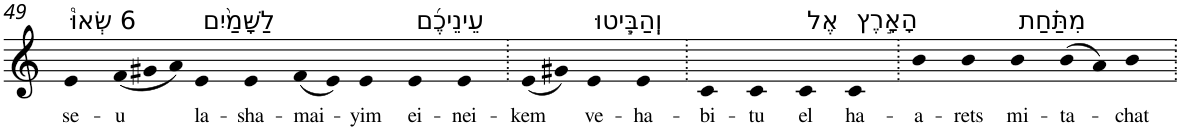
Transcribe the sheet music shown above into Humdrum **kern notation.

**kern	**text
*part1	*part1
*staff1	*staff1
*I"Piano	*
*I'Pno	*
!!LO:PB:g=z
*clefG2	*
*k[]	*
=49	=49
!LO:TX:a:t=6 שְׂאוּ֩	!
!	!LO:LY:b
4e	se-
!	!LO:LY:b
(12f	-u
12g#X	.
12a)	.
!LO:TX:a:t=לַשָּׁמַ֨יִם	!
!	!LO:LY:b
4e	la-
!	!LO:LY:b
4e	-sha-
!	!LO:LY:b
(8f	-mai-
8e)	.
!	!LO:LY:b
4e	-yim
!LO:TX:a:t=עֵינֵיכֶ֜ם	!
!	!LO:LY:b
4e	ei-
!	!LO:LY:b
4e	-nei-
=50.	=50.
!	!LO:LY:b
(8e	-kem
8g#X)	.
!LO:TX:a:t=וְֽהַבִּ֧יטוּ	!
!	!LO:LY:b
4e	ve-
!	!LO:LY:b
4e	-ha-
=51.	=51.
!	!LO:LY:b
4c	-bi-
!	!LO:LY:b
4c	-tu
!LO:TX:a:t=אֶל	!
!	!LO:LY:b
4c	el
!LO:TX:a:t=הָאָ֣רֶץ	!
!	!LO:LY:b
4c	ha-
=52.	=52.
!	!LO:LY:b
4b	-a-
!	!LO:LY:b
4b	-rets
!LO:TX:a:t=מִתַּ֗חַת	!
!	!LO:LY:b
4b	mi-
!	!LO:LY:b
(8b	-ta-
8a)	.
!	!LO:LY:b
4b	-chat
=.	=.
*-	*-
